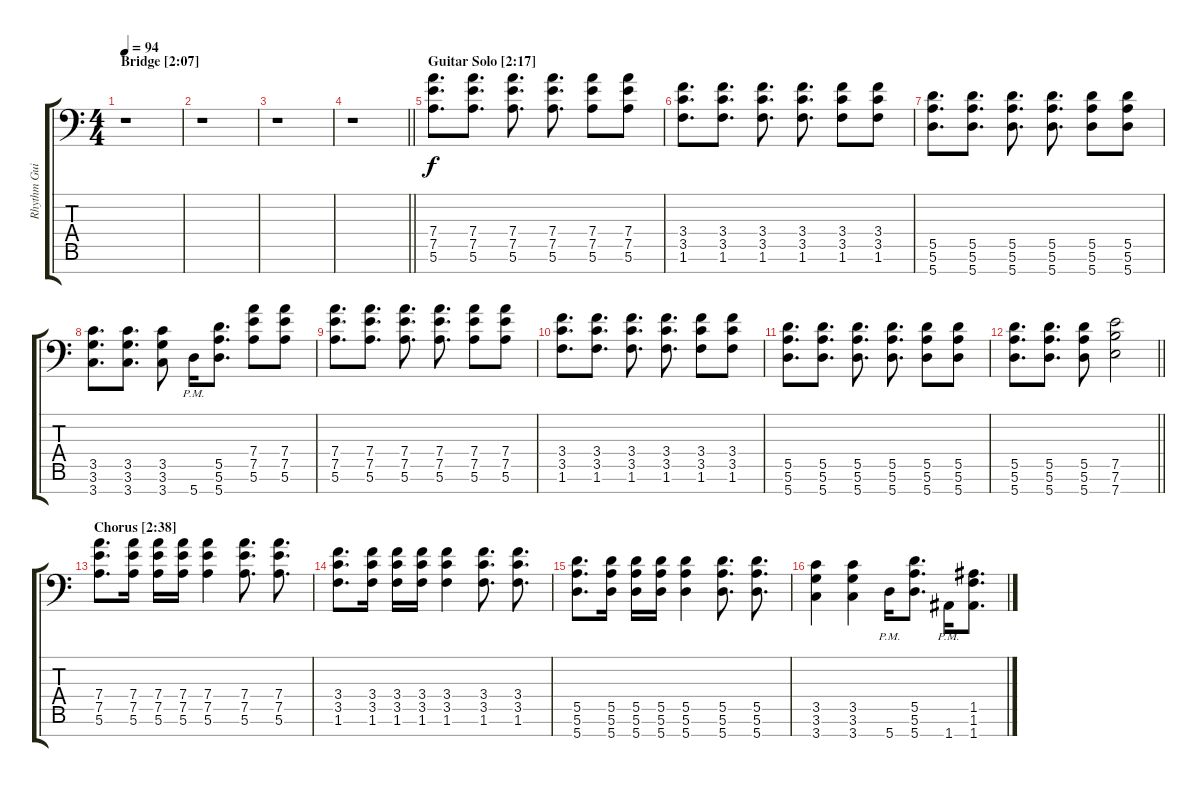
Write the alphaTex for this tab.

\track ("Rhythm Guitar II" "Rhythm Gui") {instrument distortionguitar}
\staff {score tabs}
\tuning (E4 B3 G3 D3 A2 E2 A1) {hide}
\ts (4 4)
\section ("" "Bridge [2:07]")
\tempo 94
\clef f4
\ks c
r.1{dy f} |
r.1 |
r.1 |
\barLineRight lightlight
r.1 |
\section ("" "Guitar Solo [2:17]")
(7.4 7.5 5.6).8{d} (7.4 7.5 5.6).8{d} (7.4 7.5 5.6).8{d} (7.4 7.5 5.6).8{d} (7.4 7.5 5.6).8 (7.4 7.5 5.6).8 |
(3.4 3.5 1.6).8{d} (3.4 3.5 1.6).8{d} (3.4 3.5 1.6).8{d} (3.4 3.5 1.6).8{d} (3.4 3.5 1.6).8 (3.4 3.5 1.6).8 |
(5.5 5.6 5.7).8{d} (5.5 5.6 5.7).8{d} (5.5 5.6 5.7).8{d} (5.5 5.6 5.7).8{d} (5.5 5.6 5.7).8 (5.5 5.6 5.7).8 |
(3.5 3.6 3.7).8{d} (3.5 3.6 3.7).8{d} (3.5 3.6 3.7).8 5.7{pm}.16 (5.5 5.6 5.7).8{d} (7.4 7.5 5.6).8 (7.4 7.5 5.6).8 |
(7.4 7.5 5.6).8{d} (7.4 7.5 5.6).8{d} (7.4 7.5 5.6).8{d} (7.4 7.5 5.6).8{d} (7.4 7.5 5.6).8 (7.4 7.5 5.6).8 |
(3.4 3.5 1.6).8{d} (3.4 3.5 1.6).8{d} (3.4 3.5 1.6).8{d} (3.4 3.5 1.6).8{d} (3.4 3.5 1.6).8 (3.4 3.5 1.6).8 |
(5.5 5.6 5.7).8{d} (5.5 5.6 5.7).8{d} (5.5 5.6 5.7).8{d} (5.5 5.6 5.7).8{d} (5.5 5.6 5.7).8 (5.5 5.6 5.7).8 |
\barLineRight lightlight
(5.5 5.6 5.7).8{d} (5.5 5.6 5.7).8{d} (5.5 5.6 5.7).8 (7.5 7.6 7.7).2 |
\section ("" "Chorus [2:38]")
(7.4 7.5 5.6).8{d} (7.4 7.5 5.6).16 (7.4 7.5 5.6).16 (7.4 7.5 5.6).16 (7.4 7.5 5.6).4 (7.4 7.5 5.6).8{d} (7.4 7.5 5.6).8{d} |
(3.4 3.5 1.6).8{d} (3.4 3.5 1.6).16 (3.4 3.5 1.6).16 (3.4 3.5 1.6).16 (3.4 3.5 1.6).4 (3.4 3.5 1.6).8{d} (3.4 3.5 1.6).8{d} |
(5.5 5.6 5.7).8{d} (5.5 5.6 5.7).16 (5.5 5.6 5.7).16 (5.5 5.6 5.7).16 (5.5 5.6 5.7).4 (5.5 5.6 5.7).8{d} (5.5 5.6 5.7).8{d} |
(3.5 3.6 3.7).4 (3.5 3.6 3.7).4 5.7{pm}.16 (5.5 5.6 5.7).8{d} 1.7{pm}.16 (1.5 1.6 1.7).8{d}
